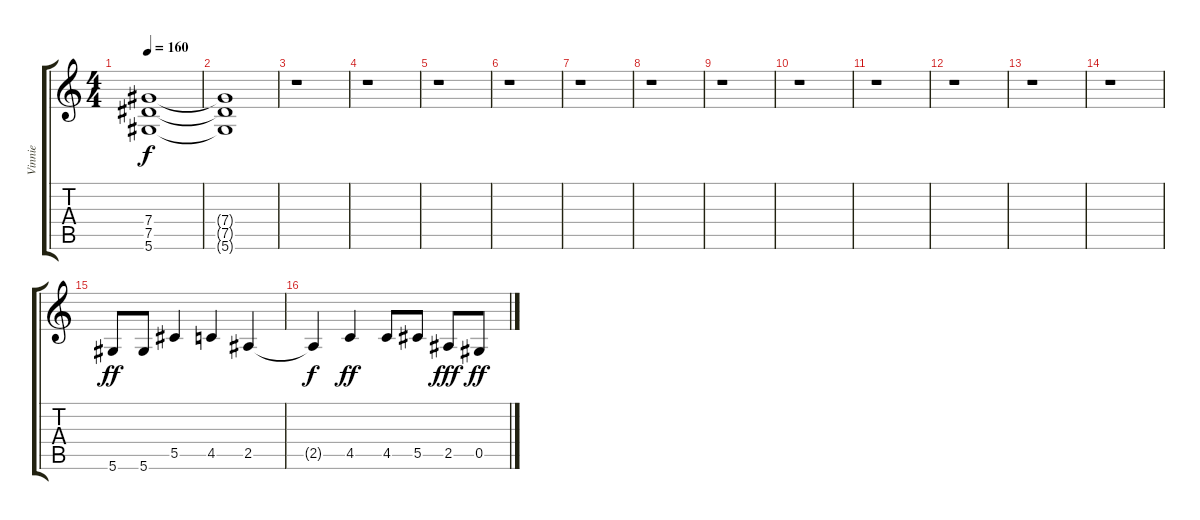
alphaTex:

\track ("Vinnie" "Vinnie") {instrument distortionguitar}
\staff {score tabs}
\tuning (Eb4 Bb3 Gb3 Db3 Ab2 Eb2) {hide}
\ts (4 4)
\tempo 160
\clef g2
\ks c
(7.4{t} 7.5{t} 5.6{t}).1{dy f} |
(7.4{t} 7.5{t} 5.6{t}).1 |
r.1 |
r.1 |
r.1 |
r.1 |
r.1 |
r.1 |
r.1 |
r.1 |
r.1 |
r.1 |
r.1 |
r.1 |
5.6.8{dy ff} 5.6.8 5.5.4 4.5.4 2.5.4 |
2.5{t}.4{dy f} 4.5.4{dy ff} 4.5.8 5.5.8 2.5.8{dy fff} 0.5.8{dy ff}
